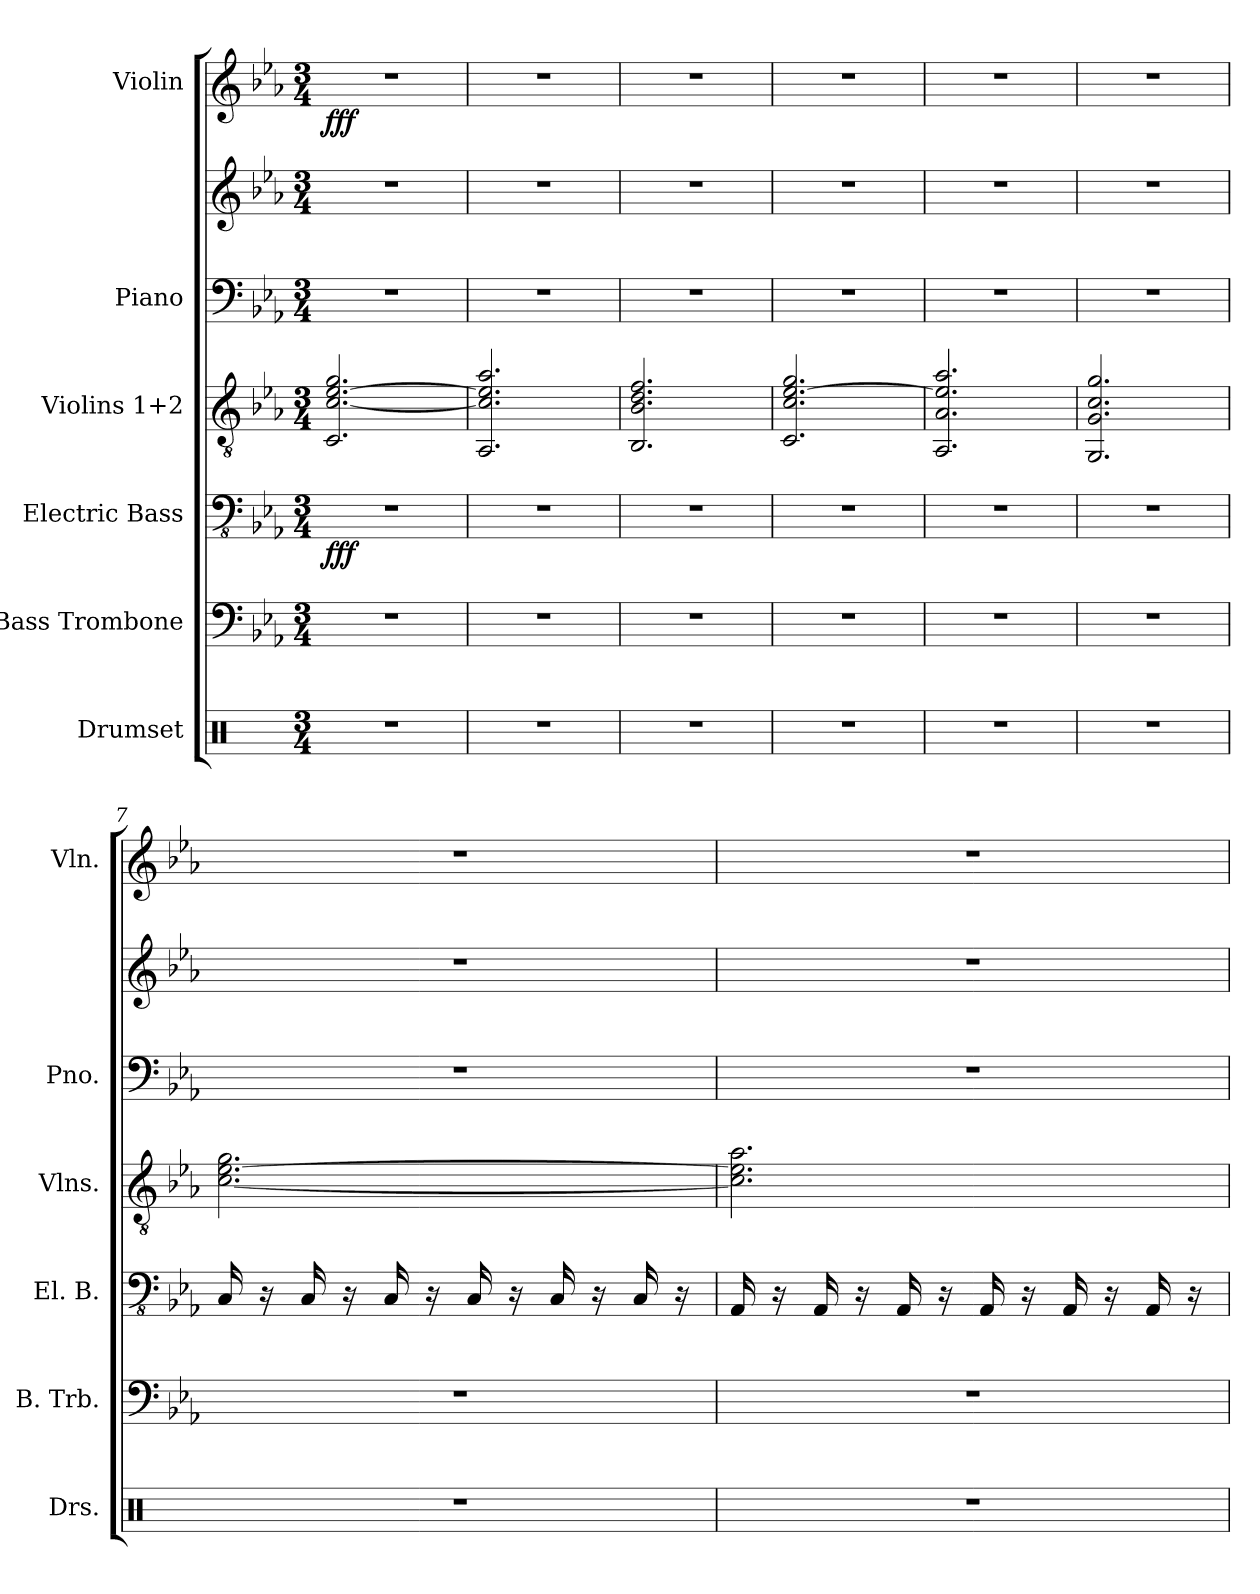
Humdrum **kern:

**kern	**kern	**kern	**dynam	**kern	**kern	**kern	**kern	**dynam
*part6	*part5	*part4	*part4	*part3	*part2	*part2	*part1	*part1
*staff7	*staff6	*staff5	*staff5	*staff4	*staff3	*staff2	*staff1	*staff1
*I"Drumset	*I"Bass Trombone	*I"Electric Bass	*	*I"Violins 1+2	*I"Piano	*	*I"Violin	*
*I'Drs.	*I'B. Trb.	*I'El. B.	*	*I'Vlns.	*I'Pno.	*	*I'Vln.	*
*clefX	*clefF4	*clefFv4	*	*clefGv2	*clefF4	*clefG2	*clefG2	*
*k[]	*k[b-e-a-]	*k[b-e-a-]	*	*k[b-e-a-]	*k[b-e-a-]	*k[b-e-a-]	*k[b-e-a-]	*
*C:	*E-:	*E-:	*	*E-:	*E-:	*E-:	*E-:	*
*M3/4	*M3/4	*M3/4	*	*M3/4	*M3/4	*M3/4	*M3/4	*
=1	=1	=1	=1	=1	=1	=1	=1	=1
!	!	!	!LO:DY:b	!	!	!	!	!LO:DY:b
2.r	2.r	2.r	fff	2.C/ [2.c/ [2.e-/ 2.g/	2.r	2.r	2.r	fff
=2	=2	=2	=2	=2	=2	=2	=2	=2
2.r	2.r	2.r	.	2.AA-/ 2.c/] 2.e-/] 2.a-/	2.r	2.r	2.r	.
=3	=3	=3	=3	=3	=3	=3	=3	=3
2.r	2.r	2.r	.	2.BB-/ 2.B-/ 2.d/ 2.f/	2.r	2.r	2.r	.
=4	=4	=4	=4	=4	=4	=4	=4	=4
2.r	2.r	2.r	.	2.C/ 2.c/ [2.e-/ 2.g/	2.r	2.r	2.r	.
=5	=5	=5	=5	=5	=5	=5	=5	=5
2.r	2.r	2.r	.	2.AA-/ 2.A-/ 2.e-/] 2.a-/	2.r	2.r	2.r	.
=6	=6	=6	=6	=6	=6	=6	=6	=6
2.r	2.r	2.r	.	2.GG/ 2.G/ 2.c/ 2.g/	2.r	2.r	2.r	.
=7	=7	=7	=7	=7	=7	=7	=7	=7
2.r	2.r	16CC/	.	[2.c\ [2.e-\ 2.g\	2.r	2.r	2.r	.
.	.	16r	.	.	.	.	.	.
.	.	16CC/	.	.	.	.	.	.
.	.	16r	.	.	.	.	.	.
.	.	16CC/	.	.	.	.	.	.
.	.	16r	.	.	.	.	.	.
.	.	16CC/	.	.	.	.	.	.
.	.	16r	.	.	.	.	.	.
.	.	16CC/	.	.	.	.	.	.
.	.	16r	.	.	.	.	.	.
.	.	16CC/	.	.	.	.	.	.
.	.	16r	.	.	.	.	.	.
!!LO:PB:g=z
=8	=8	=8	=8	=8	=8	=8	=8	=8
2.r	2.r	16AAA-/	.	2.c\] 2.e-\] 2.a-\	2.r	2.r	2.r	.
.	.	16r	.	.	.	.	.	.
.	.	16AAA-/	.	.	.	.	.	.
.	.	16r	.	.	.	.	.	.
.	.	16AAA-/	.	.	.	.	.	.
.	.	16r	.	.	.	.	.	.
.	.	16AAA-/	.	.	.	.	.	.
.	.	16r	.	.	.	.	.	.
.	.	16AAA-/	.	.	.	.	.	.
.	.	16r	.	.	.	.	.	.
.	.	16AAA-/	.	.	.	.	.	.
.	.	16r	.	.	.	.	.	.
=	=	=	=	=	=	=	=	=
*-	*-	*-	*-	*-	*-	*-	*-	*-
